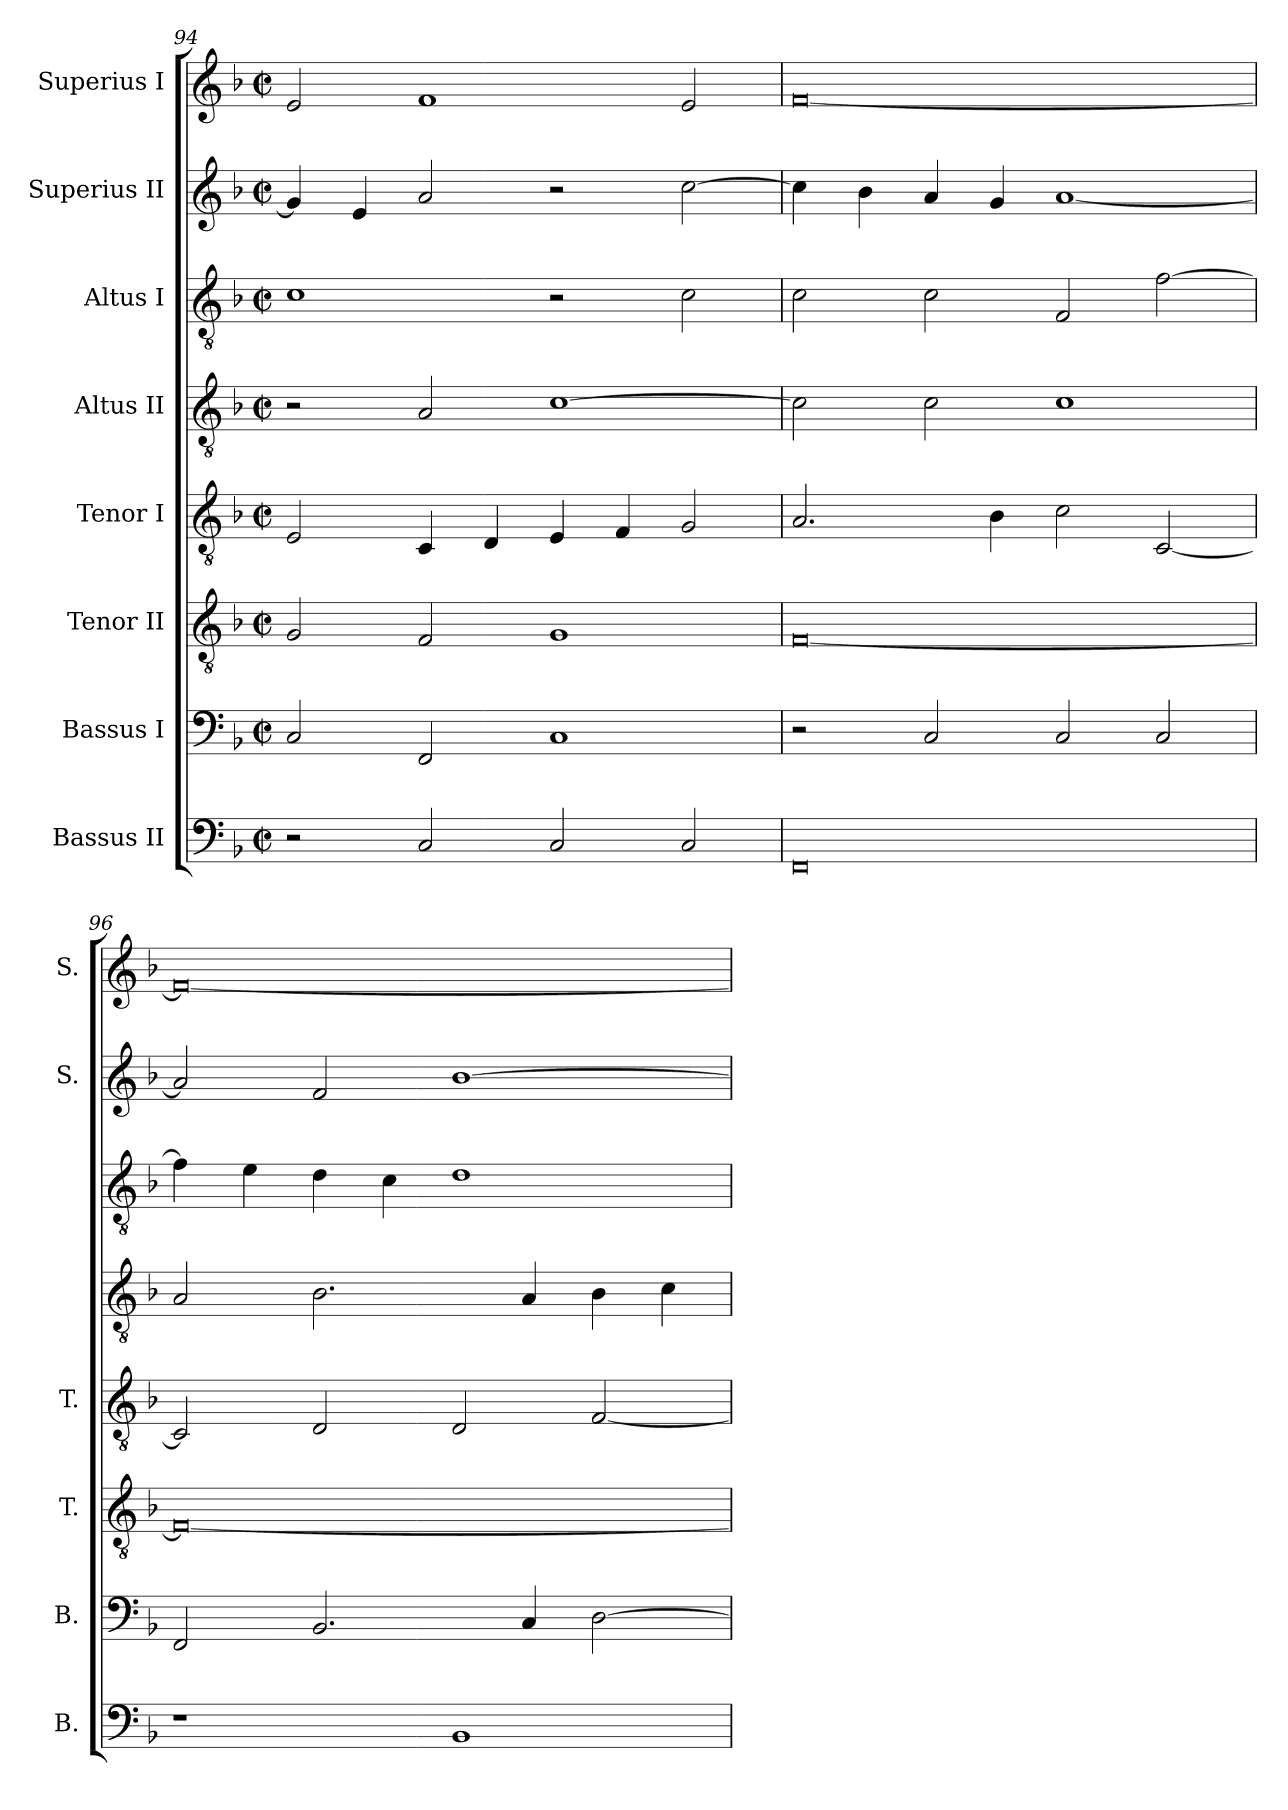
**kern	**kern	**kern	**kern	**kern	**kern	**kern	**kern
*part8	*part7	*part6	*part5	*part4	*part3	*part2	*part1
*staff8	*staff7	*staff6	*staff5	*staff4	*staff3	*staff2	*staff1
*I"Bassus II	*I"Bassus I	*I"Tenor II	*I"Tenor I	*I"Altus II	*I"Altus I	*I"Superius II	*I"Superius I
*I'B.	*I'B.	*I'T.	*I'T.	*	*	*I'S.	*I'S.
*clefF4	*clefF4	*clefGv2	*clefGv2	*clefGv2	*clefGv2	*clefG2	*clefG2
*	*	*ITrd7c12	*ITrd7c12	*ITrd7c12	*ITrd7c12	*	*
*k[b-]	*k[b-]	*k[b-]	*k[b-]	*k[b-]	*k[b-]	*k[b-]	*k[b-]
*F:	*F:	*F:	*F:	*F:	*F:	*F:	*F:
*M2/2	*M2/2	*M2/2	*M2/2	*M2/2	*M2/2	*M2/2	*M2/2
*met(c|)	*met(c|)	*met(c|)	*met(c|)	*met(c|)	*met(c|)	*met(c|)	*met(c|)
=94	=94	=94	=94	=94	=94	=94	=94
2r	2Ci/	2GGi/	2EEi/	2r	1Ci	4gi/]	2ei/
.	.	.	.	.	.	4ei/	.
2Ci/	2FFi/	2FFi/	4CCi/	2AAi/	.	2ai/	1fi
.	.	.	4DDi/	.	.	.	.
2Ci/	1Ci	1GGi	4EEi/	[>1Ci	2r	2r	.
.	.	.	4FFi/	.	.	.	.
2Ci/	.	.	2GGi/	.	2Ci\	[>2cci\	2ei/
=95	=95	=95	=95	=95	=95	=95	=95
0FFi	2r	[<0FFi	2.AAi/	2Ci\]	2Ci\	4cci\]	[<0fi
.	.	.	.	.	.	4b-i\	.
.	2Ci/	.	.	2Ci\	2Ci\	4ai/	.
.	.	.	4BB-i\	.	.	4gi/	.
.	2Ci/	.	2Ci\	1Ci	2FFi/	[<1ai	.
.	2Ci/	.	[<2CCi/	.	[>2Fi\	.	.
!!LO:PB:g=z
=96	=96	=96	=96	=96	=96	=96	=96
1r	2FFi/	0FFi_<	2CCi/]	2AAi/	4Fi\]	2ai/]	0fi_<
.	.	.	.	.	4Ei\	.	.
.	2.BB-i/	.	2DDi/	2.BB-i\	4Di\	2fi/	.
.	.	.	.	.	4Ci\	.	.
1BB-i	.	.	2DDi/	.	1Di	[>1b-i	.
.	4Ci/	.	.	4AAi/	.	.	.
.	[>2Di\	.	[<2FFi/	4BB-i\	.	.	.
.	.	.	.	4Ci\	.	.	.
=	=	=	=	=	=	=	=
*-	*-	*-	*-	*-	*-	*-	*-
